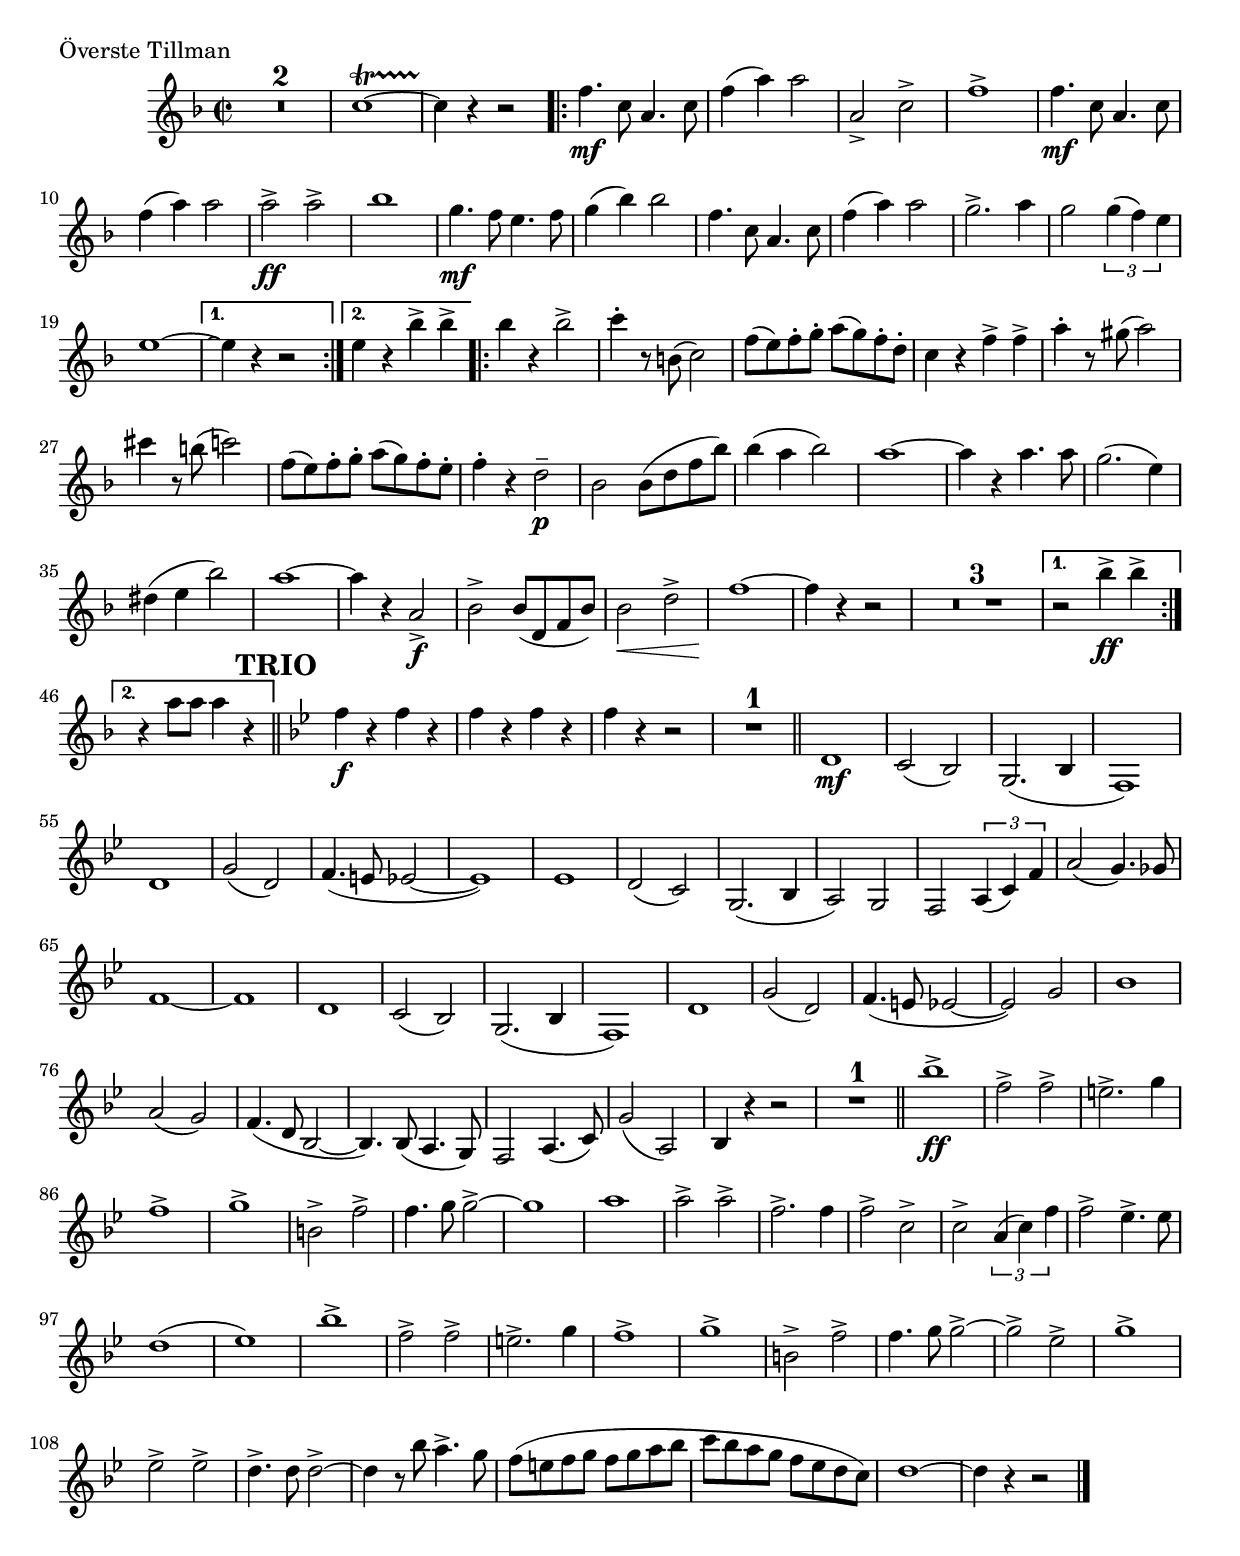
\version "2.16.0"
% When ready to include in collection: 1. Comment out paper.
% 				       2. Create include file of relative and
%					  header.
#(allow-volta-hook "||")
%Comment out from here
%{
#(ly:set-option 'point-and-click #t)
#(set-default-paper-size "a4" 'portrait)
#(set-global-staff-size 18) % set staff-size when ready to print

\include "Marsch_format.ly"

%...to here
%}
  \score {

    % Svenska Polisens Marscher: 1. Overste Tillman   
    \relative c'' { 
    	    \key f \major \time 2/2 
    	    \compressFullBarRests
    	    \set Score.markFormatter = #format-mark-box-letters
    	    R1*2 |c1~\startTrillSpan |c4\stopTrillSpan r r2 
    	    
    	    \repeat volta 2 {
    	    	    f4.\mf c8 a4. c8 |f4 (a) a2 |a,-> c-> |f1-> 
    	    	    f4.\mf c8 a4. c8 |f4 (a) a2 |a->\ff a-> |bes1 
    	    	    g4.\mf f8 e4. f8 |g4 (bes) bes2 |f4. c8 a4. c8 |f4 (a) a2 
    	    	    g2.-> a4 |g2 \times 2/3 {g4 (f) e} |e1~ }
    	    	    \alternative {
    	    	    	    {e4\repeatTie r r2 }
    	    	    	    {e4 r bes'-> bes->}
    	    	    }
    	    	    
    	    \repeat volta 2 {	    
    	    	    bes4 r bes2-> |c4-. r8 b,8 (c2) |f8 (e) f-. g-. a (g) f-. d-.
    	    	    c4 r f-> f-> |a-. r8 gis (a2) |cis4 r8 b (c2) 
    	    	    f,8 (e) f-. g-. a (g) f-. e-. |f4-. r d2--\p 
    	    	    bes bes8 (d f bes) |bes4 (a bes2) |a1~ |a4 r a4. a8 
    	    	    g2. (e4) |dis (e bes'2) |a1~ |a4 r a,2->\f 
    	    	    bes-> bes8 (d, f bes) |bes2\< d-> |f1~\! |f4 r r2 |R1*3 }
    	    	    \alternative {
    	    	    	    {r2 bes4->\ff bes->}
    	    	    	    {r4 a8 a a4 r \bar "||"}
    	    	    } 	 
    	    	    
    	   \key bes \major
    	   \mark \markup {\bold{ TRIO }}
    	   f4\f r f r 
    	   f r f r |f r r2 |R1^\markup{\normalsize\number 1} |\bar "||"
    	   
    	   d,1\mf |c2 (bes) |g2. (bes4 |f1) |d'|g2 (d) |f4. (e8 ees2~ |ees1)
    	   ees |d2 (c) |g2. (bes4 |a2) g |f \times 2/3 {a4 (c) f} |a2 (g4.) ges8 
    	   f1~ |f |d|c2 (bes) |g2. (bes4 |f1) |d'|g2 (d) |f4. (e8 ees2~ |ees) g
    	   bes1 |a2 (g) |f4. (d8 bes2~ |bes4.) bes8 (a4. g8) |f2 a4. (c8)
    	   g'2 (a,) |bes4 r r2 |R1^\markup{\normalsize\number 1} |\bar "||"
    	   
    	   bes''1->\ff |f2-> f-> |e2.-> g4 |f1-> |g-> |b,2-> f'-> |f4. g8 g2~->
    	   g1 |a |a2-> a-> |f2.-> f4 |f2-> c-> |c-> \times 2/3 {a4 (c) f}
    	   f2-> ees4.-> ees8 |d1 ( |ees) |bes'-> |f2-> f-> |e2.-> g4 |f1-> |g-> 
    	   b,2-> f'-> |f4. g8 g2~-> |g-> ees-> |g1-> |ees2-> ees-> 
    	   d4.-> d8 d2~-> |d4 r8 bes' a4.-> g8 |f (e f g f g a bes
    	   c bes a g f ees d c) |d1~ |d4 r r2 \bar "|."
    	   
    }%end relative
    \header {
    	    piece = \markup {\concat {\char#214"verste Tillman"}}
    	    composer = "Ingemar Badman"
    	}
    	\layout {ragged-last = ##t
    	}
  }%end score
